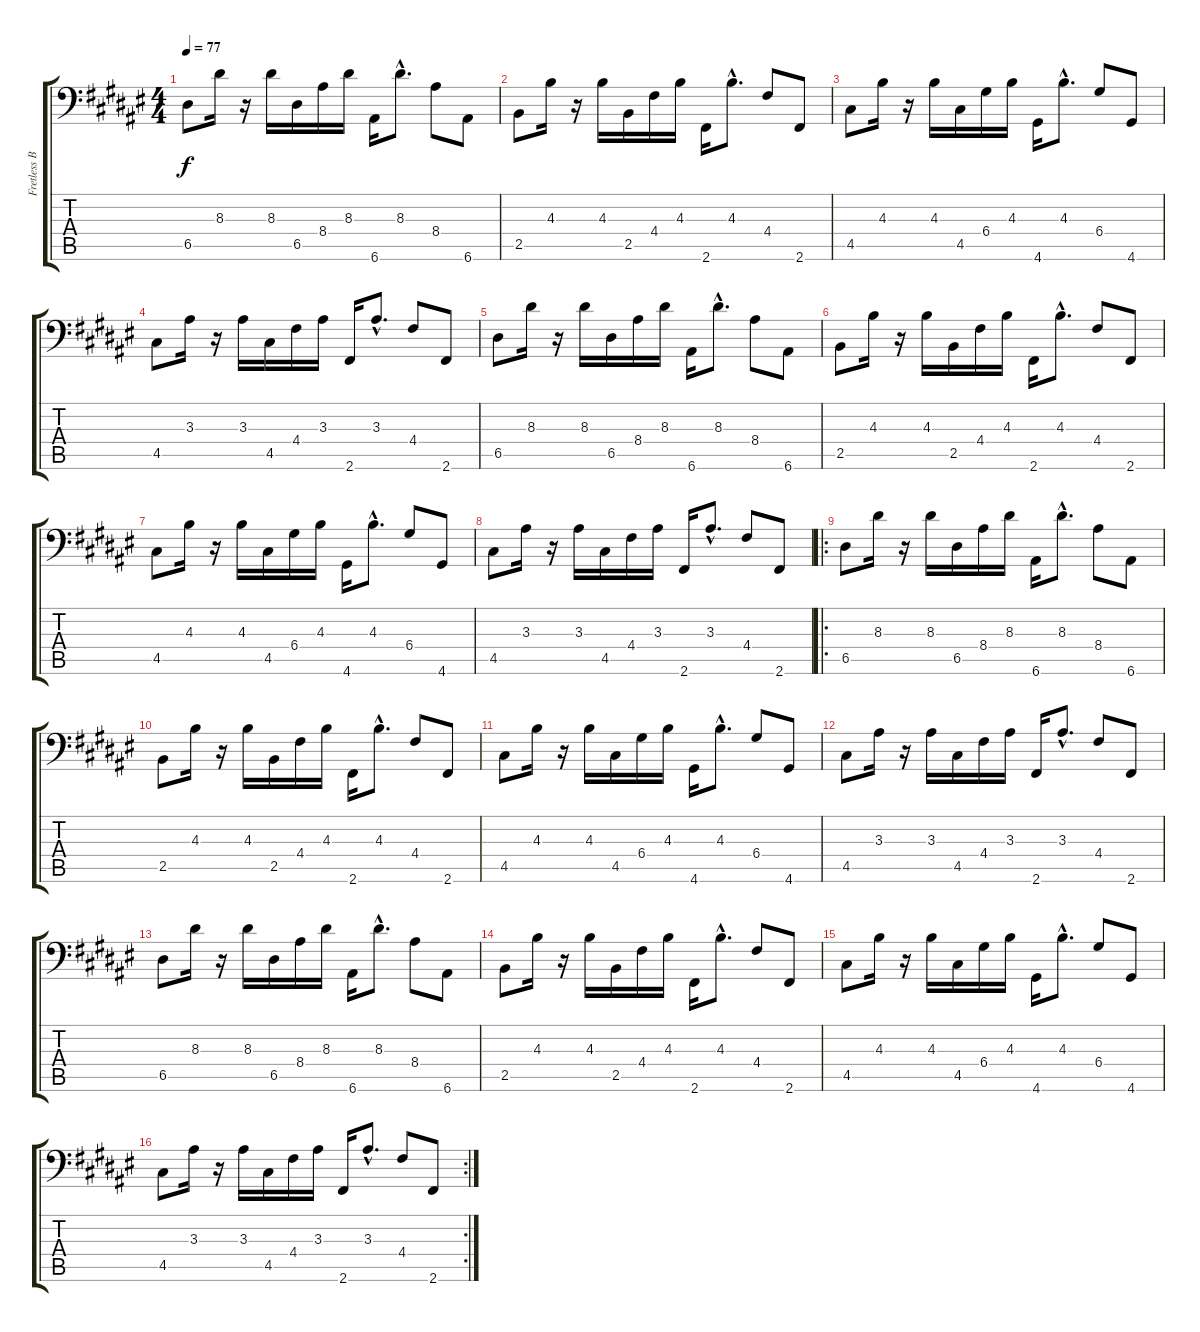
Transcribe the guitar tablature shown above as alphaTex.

\track ("Fretless Bass 6 Cordas" "Fretless B") {instrument fretlessbass}
\staff {score tabs}
\tuning (E3 B2 G2 D2 A1 E1) {hide}
\ts (4 4)
\tempo 77
\clef f4
\ks d#minor
6.5.8{dy f} 8.3.16 r.16 8.3.16 6.5.16 8.4.16 8.3.16 6.6.16 8.3{hac}.8{d} 8.4.8 6.6.8 |
2.5.8 4.3.16 r.16 4.3.16 2.5.16 4.4.16 4.3.16 2.6.16 4.3{hac}.8{d} 4.4.8 2.6.8 |
4.5.8 4.3.16 r.16 4.3.16 4.5.16 6.4.16 4.3.16 4.6.16 4.3{hac}.8{d} 6.4.8 4.6.8 |
4.5.8 3.3.16 r.16 3.3.16 4.5.16 4.4.16 3.3.16 2.6.16 3.3{hac}.8{d} 4.4.8 2.6.8 |
6.5.8 8.3.16 r.16 8.3.16 6.5.16 8.4.16 8.3.16 6.6.16 8.3{hac}.8{d} 8.4.8 6.6.8 |
2.5.8 4.3.16 r.16 4.3.16 2.5.16 4.4.16 4.3.16 2.6.16 4.3{hac}.8{d} 4.4.8 2.6.8 |
4.5.8 4.3.16 r.16 4.3.16 4.5.16 6.4.16 4.3.16 4.6.16 4.3{hac}.8{d} 6.4.8 4.6.8 |
4.5.8 3.3.16 r.16 3.3.16 4.5.16 4.4.16 3.3.16 2.6.16 3.3{hac}.8{d} 4.4.8 2.6.8 |
\ro
6.5.8 8.3.16 r.16 8.3.16 6.5.16 8.4.16 8.3.16 6.6.16 8.3{hac}.8{d} 8.4.8 6.6.8 |
2.5.8 4.3.16 r.16 4.3.16 2.5.16 4.4.16 4.3.16 2.6.16 4.3{hac}.8{d} 4.4.8 2.6.8 |
4.5.8 4.3.16 r.16 4.3.16 4.5.16 6.4.16 4.3.16 4.6.16 4.3{hac}.8{d} 6.4.8 4.6.8 |
4.5.8 3.3.16 r.16 3.3.16 4.5.16 4.4.16 3.3.16 2.6.16 3.3{hac}.8{d} 4.4.8 2.6.8 |
6.5.8 8.3.16 r.16 8.3.16 6.5.16 8.4.16 8.3.16 6.6.16 8.3{hac}.8{d} 8.4.8 6.6.8 |
2.5.8 4.3.16 r.16 4.3.16 2.5.16 4.4.16 4.3.16 2.6.16 4.3{hac}.8{d} 4.4.8 2.6.8 |
4.5.8 4.3.16 r.16 4.3.16 4.5.16 6.4.16 4.3.16 4.6.16 4.3{hac}.8{d} 6.4.8 4.6.8 |
\rc 2
4.5.8 3.3.16 r.16 3.3.16 4.5.16 4.4.16 3.3.16 2.6.16 3.3{hac}.8{d} 4.4.8 2.6.8
